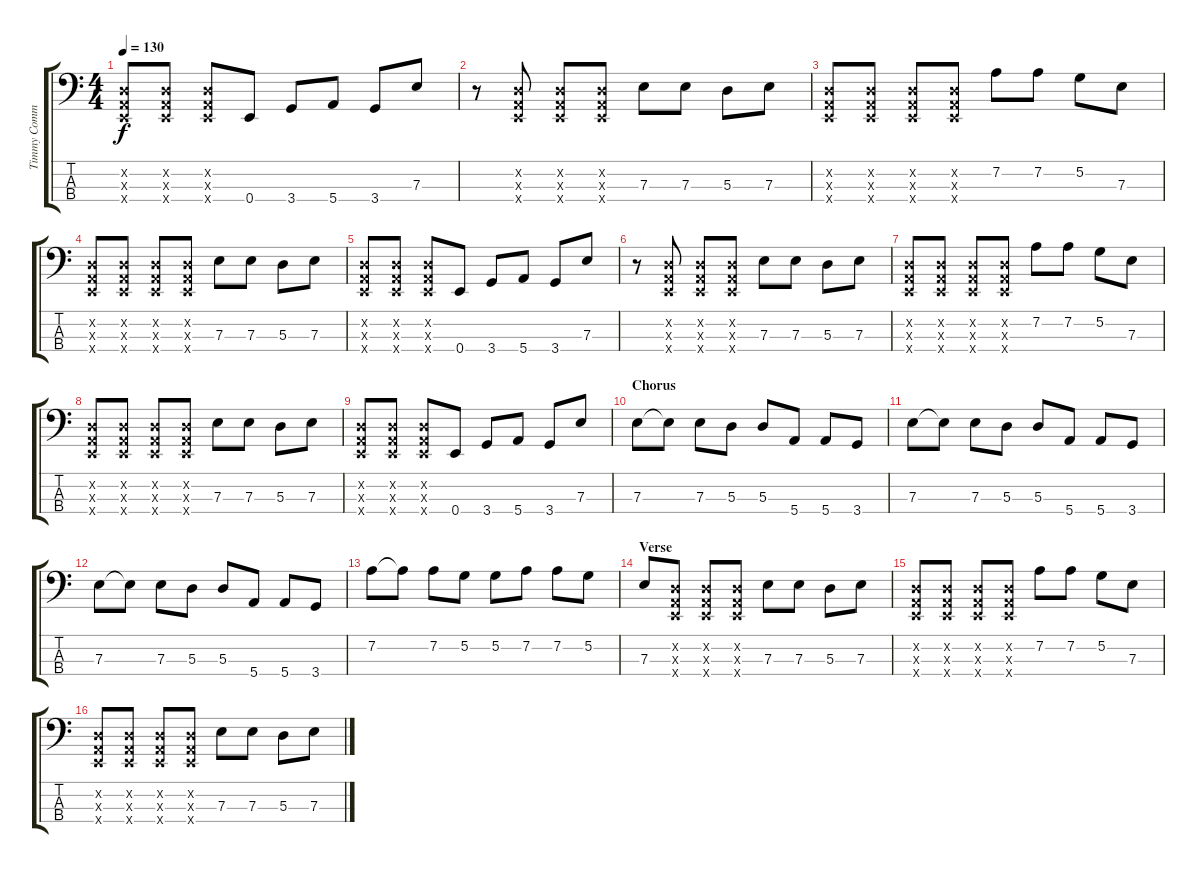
\track ("Timmy Commerford - Bass" "Timmy Comm") {instrument electricbassfinger}
\staff {score tabs}
\tuning (G2 D2 A1 E1) {hide}
\ts (4 4)
\tempo 130
\clef f4
\ks c
(0.2{x} 0.3{x} 0.4{x}).8{dy f} (0.2{x} 0.3{x} 0.4{x}).8 (0.2{x} 0.3{x} 0.4{x}).8 0.4.8 3.4.8 5.4.8 3.4.8 7.3.8 |
r.8 (0.2{x} 0.3{x} 0.4{x}).8 (0.2{x} 0.3{x} 0.4{x}).8 (0.2{x} 0.3{x} 0.4{x}).8 7.3.8 7.3.8 5.3.8 7.3.8 |
(0.2{x} 0.3{x} 0.4{x}).8 (0.2{x} 0.3{x} 0.4{x}).8 (0.2{x} 0.3{x} 0.4{x}).8 (0.2{x} 0.3{x} 0.4{x}).8 7.2.8 7.2.8 5.2.8 7.3.8 |
(0.2{x} 0.3{x} 0.4{x}).8 (0.2{x} 0.3{x} 0.4{x}).8 (0.2{x} 0.3{x} 0.4{x}).8 (0.2{x} 0.3{x} 0.4{x}).8 7.3.8 7.3.8 5.3.8 7.3.8 |
(0.2{x} 0.3{x} 0.4{x}).8 (0.2{x} 0.3{x} 0.4{x}).8 (0.2{x} 0.3{x} 0.4{x}).8 0.4.8 3.4.8 5.4.8 3.4.8 7.3.8 |
r.8 (0.2{x} 0.3{x} 0.4{x}).8 (0.2{x} 0.3{x} 0.4{x}).8 (0.2{x} 0.3{x} 0.4{x}).8 7.3.8 7.3.8 5.3.8 7.3.8 |
(0.2{x} 0.3{x} 0.4{x}).8 (0.2{x} 0.3{x} 0.4{x}).8 (0.2{x} 0.3{x} 0.4{x}).8 (0.2{x} 0.3{x} 0.4{x}).8 7.2.8 7.2.8 5.2.8 7.3.8 |
(0.2{x} 0.3{x} 0.4{x}).8 (0.2{x} 0.3{x} 0.4{x}).8 (0.2{x} 0.3{x} 0.4{x}).8 (0.2{x} 0.3{x} 0.4{x}).8 7.3.8 7.3.8 5.3.8 7.3.8 |
(0.2{x} 0.3{x} 0.4{x}).8 (0.2{x} 0.3{x} 0.4{x}).8 (0.2{x} 0.3{x} 0.4{x}).8 0.4.8 3.4.8 5.4.8 3.4.8 7.3.8 |
\section ("" "Chorus")
7.3.8 7.3{t}.8 7.3.8 5.3.8 5.3.8 5.4.8 5.4.8 3.4.8 |
7.3.8 7.3{t}.8 7.3.8 5.3.8 5.3.8 5.4.8 5.4.8 3.4.8 |
7.3.8 7.3{t}.8 7.3.8 5.3.8 5.3.8 5.4.8 5.4.8 3.4.8 |
7.2.8 7.2{t}.8 7.2.8 5.2.8 5.2.8 7.2.8 7.2.8 5.2.8 |
\section ("" "Verse")
7.3.8 (0.2{x} 0.3{x} 0.4{x}).8 (0.2{x} 0.3{x} 0.4{x}).8 (0.2{x} 0.3{x} 0.4{x}).8 7.3.8 7.3.8 5.3.8 7.3.8 |
(0.2{x} 0.3{x} 0.4{x}).8 (0.2{x} 0.3{x} 0.4{x}).8 (0.2{x} 0.3{x} 0.4{x}).8 (0.2{x} 0.3{x} 0.4{x}).8 7.2.8 7.2.8 5.2.8 7.3.8 |
(0.2{x} 0.3{x} 0.4{x}).8 (0.2{x} 0.3{x} 0.4{x}).8 (0.2{x} 0.3{x} 0.4{x}).8 (0.2{x} 0.3{x} 0.4{x}).8 7.3.8 7.3.8 5.3.8 7.3.8
